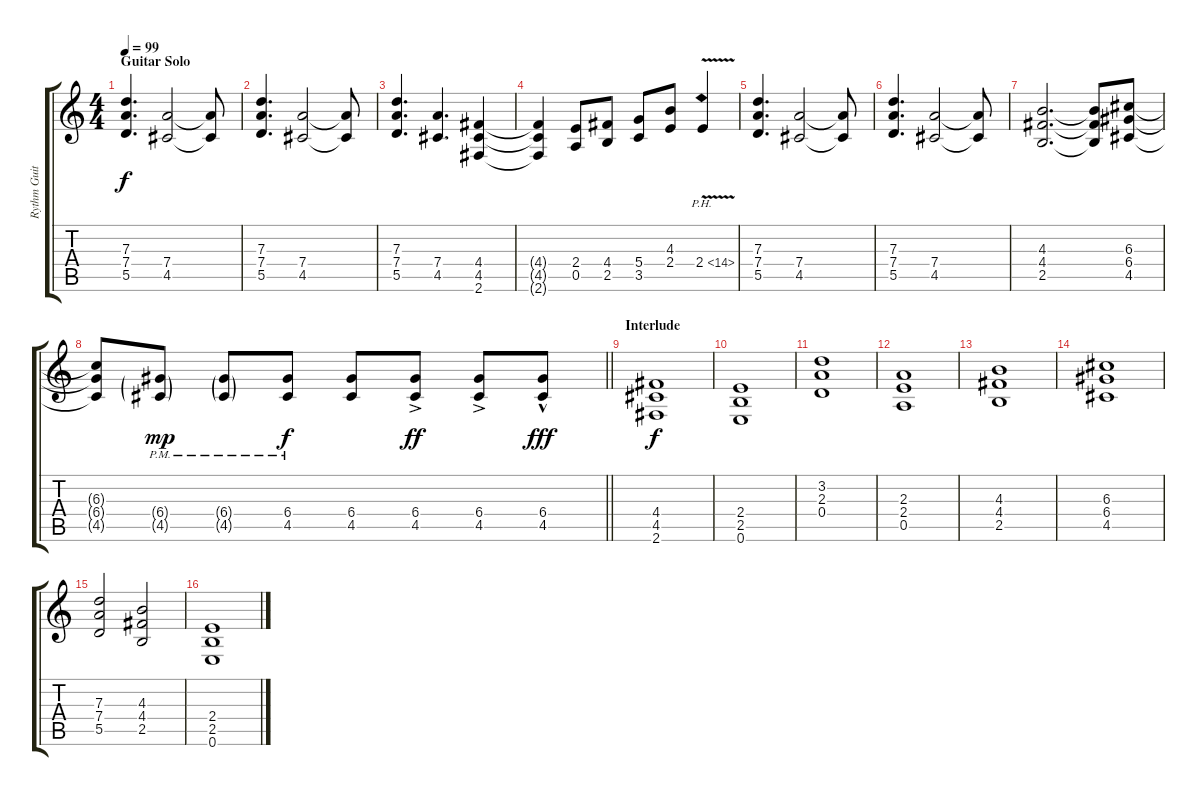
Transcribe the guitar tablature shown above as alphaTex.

\track ("Rythm Guitar II" "Rythm Guit") {instrument overdrivenguitar}
\staff {score tabs}
\tuning (E4 B3 G3 D3 A2 E2) {hide}
\ts (4 4)
\section ("" "Guitar Solo")
\tempo 99
\clef g2
\ks c
(7.3 7.4 5.5).4{d dy f} (7.4 4.5).2 (7.4{t} 4.5{t}).8 |
(7.3 7.4 5.5).4{d} (7.4 4.5).2 (7.4{t} 4.5{t}).8 |
(7.3 7.4 5.5).4{d} (7.4 4.5).4{d} (4.4 4.5 2.6).4 |
(4.4{t} 4.5{t} 2.6{t}).4 (2.4 0.5).8 (4.4 2.5).8 (5.4 3.5).8 (4.3 2.4).8 2.4{ph 12 v}.4 |
(7.3 7.4 5.5).4{d} (7.4 4.5).2 (7.4{t} 4.5{t}).8 |
(7.3 7.4 5.5).4{d} (7.4 4.5).2 (7.4{t} 4.5{t}).8 |
(4.3 4.4 2.5).2{d} (4.3{t} 4.4{t} 2.5{t}).8 (6.3 6.4 4.5).8 |
\barLineRight lightlight
(6.3{t} 6.4{t} 4.5{t}).8 (6.4{g pm} 4.5{g pm}).8{dy mp} (6.4{g pm} 4.5{g pm}).8 (6.4{pm} 4.5{pm}).8{dy f} (6.4 4.5).8 (6.4{ac} 4.5{ac}).8{dy ff} (6.4{ac} 4.5{ac}).8 (6.4{hac} 4.5{hac}).8{dy fff} |
\section ("" "Interlude")
(4.4 4.5 2.6).1{dy f} |
(2.4 2.5 0.6).1 |
(3.2 2.3 0.4).1 |
(2.3 2.4 0.5).1 |
(4.3 4.4 2.5).1 |
(6.3 6.4 4.5).1 |
(7.3 7.4 5.5).2 (4.3 4.4 2.5).2 |
(2.4 2.5 0.6).1
